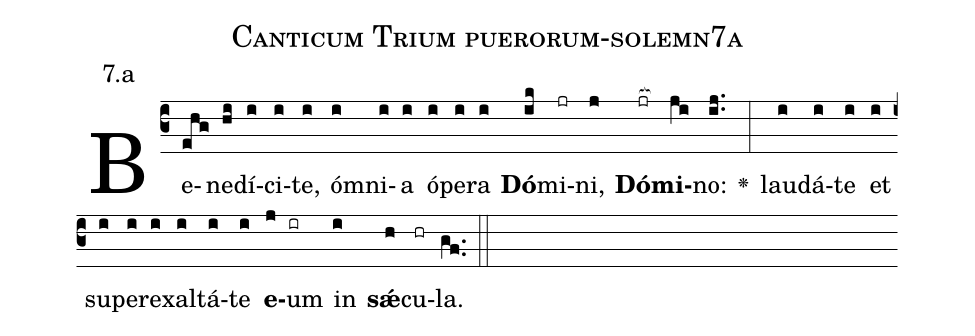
name: Canticum Trium puerorum-solemn7a;
annotation: 7.a;
%%
(c3)Be(ehg)ne(hi)dí(i)ci(i)te,(i) óm(i)ni(i)a(i) ó(i)pe(i)ra(i) <b>Dó</b>(ik)mi(jr)ni,(j) <b>Dó</b>(jr[ocb:1{])<b>mi</b>(ji[ocb:0}])no:(ij..) <v>\greheightstar</v>(:) lau(i)dá(i)te(i) et(i) su(i)pe(i)re(i)xal(i)tá(i)te(i) <b>e</b>(j)um(ir) in(i) <b>sǽ</b>(h)cu(hr)la.(gf..) (::)


%E(i) u(i) o(j) u(i) a(h) e.(gf..) (::)
